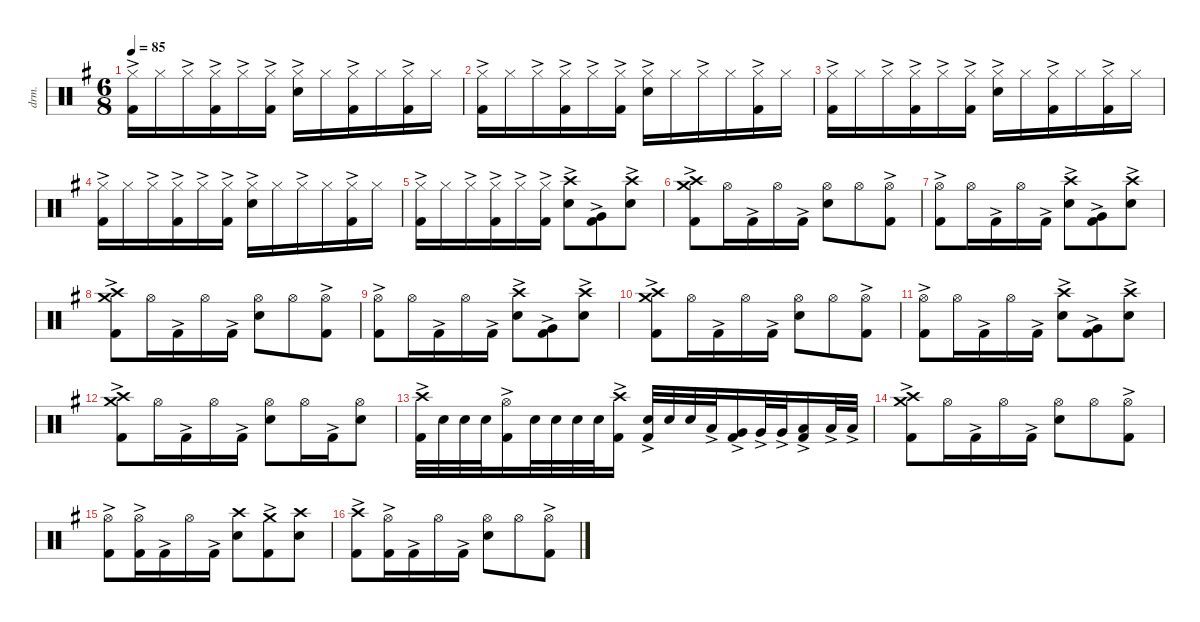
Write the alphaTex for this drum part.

\defaultSystemsLayout 4
\hideDynamics
\bracketExtendMode nobrackets
\otherSystemsTrackNameOrientation horizontal
\track ("Josh Freese" "drm.") {instrument percussion}
\staff {score}
\articulation defaults
\ts (6 8)
\tempo 85
\clef neutral
\ks eminor
("Hi-Hat (closed)"{ac acc forcenatural} "Kick (hit) 2"{ac acc forcenatural}).16{dy f} "Hi-Hat (closed)"{acc forcenatural}.16 "Hi-Hat (closed)"{ac acc forcenatural}.16 ("Hi-Hat (closed)"{acc forcenatural} "Kick (hit) 2"{ac acc forcenatural}).16 "Hi-Hat (closed)"{ac acc forcenatural}.16 ("Hi-Hat (closed)"{acc forcenatural} "Kick (hit) 2"{ac acc forcenatural}).16 ("Hi-Hat (closed)"{ac acc forcenatural} "Snare (hit) 2"{acc forcenatural}).16 "Hi-Hat (closed)"{acc forcenatural}.16 ("Hi-Hat (closed)"{ac acc forcenatural} "Kick (hit) 2"{ac acc forcenatural}).16 "Hi-Hat (closed)"{acc forcenatural}.16 ("Hi-Hat (closed)"{ac acc forcenatural} "Kick (hit) 2"{ac acc forcenatural}).16 "Hi-Hat (closed)"{acc forcenatural}.16 |
("Hi-Hat (closed)"{ac acc forcenatural} "Kick (hit) 2"{ac acc forcenatural}).16 "Hi-Hat (closed)"{acc forcenatural}.16 "Hi-Hat (closed)"{ac acc forcenatural}.16 ("Hi-Hat (closed)"{acc forcenatural} "Kick (hit) 2"{ac acc forcenatural}).16 "Hi-Hat (closed)"{ac acc forcenatural}.16 ("Hi-Hat (closed)"{acc forcenatural} "Kick (hit) 2"{ac acc forcenatural}).16 ("Hi-Hat (closed)"{ac acc forcenatural} "Snare (hit) 2"{acc forcenatural}).16 "Hi-Hat (closed)"{acc forcenatural}.16 "Hi-Hat (closed)"{ac acc forcenatural}.16 "Hi-Hat (closed)"{acc forcenatural}.16 ("Hi-Hat (closed)"{ac acc forcenatural} "Kick (hit) 2"{ac acc forcenatural}).16 "Hi-Hat (closed)"{acc forcenatural}.16 |
("Hi-Hat (closed)"{ac acc forcenatural} "Kick (hit) 2"{ac acc forcenatural}).16 "Hi-Hat (closed)"{acc forcenatural}.16 "Hi-Hat (closed)"{ac acc forcenatural}.16 ("Hi-Hat (closed)"{acc forcenatural} "Kick (hit) 2"{ac acc forcenatural}).16 "Hi-Hat (closed)"{ac acc forcenatural}.16 ("Hi-Hat (closed)"{acc forcenatural} "Kick (hit) 2"{ac acc forcenatural}).16 ("Hi-Hat (closed)"{ac acc forcenatural} "Snare (hit) 2"{acc forcenatural}).16 "Hi-Hat (closed)"{acc forcenatural}.16 ("Hi-Hat (closed)"{ac acc forcenatural} "Kick (hit) 2"{ac acc forcenatural}).16 "Hi-Hat (closed)"{acc forcenatural}.16 ("Hi-Hat (closed)"{ac acc forcenatural} "Kick (hit) 2"{ac acc forcenatural}).16 "Hi-Hat (closed)"{acc forcenatural}.16 |
("Hi-Hat (closed)"{ac acc forcenatural} "Kick (hit) 2"{ac acc forcenatural}).16 "Hi-Hat (closed)"{acc forcenatural}.16 "Hi-Hat (closed)"{ac acc forcenatural}.16 ("Hi-Hat (closed)"{acc forcenatural} "Kick (hit) 2"{ac acc forcenatural}).16 "Hi-Hat (closed)"{ac acc forcenatural}.16 ("Hi-Hat (closed)"{acc forcenatural} "Kick (hit) 2"{ac acc forcenatural}).16 ("Hi-Hat (closed)"{ac acc forcenatural} "Snare (hit) 2"{acc forcenatural}).16 "Hi-Hat (closed)"{acc forcenatural}.16 "Hi-Hat (closed)"{ac acc forcenatural}.16 "Hi-Hat (closed)"{acc forcenatural}.16 ("Hi-Hat (closed)"{ac acc forcenatural} "Kick (hit) 2"{ac acc forcenatural}).16 "Hi-Hat (closed)"{acc forcenatural}.16 |
("Hi-Hat (closed)"{ac acc forcenatural} "Kick (hit) 2"{ac acc forcenatural}).16 "Hi-Hat (closed)"{acc forcenatural}.16 "Hi-Hat (closed)"{ac acc forcenatural}.16 ("Hi-Hat (closed)"{acc forcenatural} "Kick (hit) 2"{ac acc forcenatural}).16 "Hi-Hat (closed)"{ac acc forcenatural}.16 ("Hi-Hat (closed)"{acc forcenatural} "Kick (hit) 2"{ac acc forcenatural}).16 ("Crash high (hit)"{ac acc forcenatural} "Snare (hit) 2"{ac acc forcenatural}).8 ("Very Low Tom (hit)"{ac acc forcenatural} "Kick (hit) 2"{ac acc forcenatural}).8 ("Crash high (hit)"{ac acc forcenatural} "Snare (hit) 2"{ac acc forcenatural}).8 |
("Crash high (hit)"{acc forcenatural} "Crash medium (hit)"{acc forcenatural} "Kick (hit) 2"{ac acc forcenatural}).8 "Hi-Hat (open)"{acc forcenatural}.16 "Kick (hit) 2"{ac acc forcenatural}.16 "Hi-Hat (open)"{acc forcenatural}.16 "Kick (hit) 2"{ac acc forcenatural}.16 ("Hi-Hat (open)"{acc forcenatural} "Snare (hit) 2"{acc forcenatural}).8 "Hi-Hat (open)"{acc forcenatural}.8 ("Hi-Hat (open)"{acc forcenatural} "Kick (hit) 2"{ac acc forcenatural}).8 |
("Hi-Hat (open)"{acc forcenatural} "Kick (hit) 2"{ac acc forcenatural}).8 "Hi-Hat (open)"{acc forcenatural}.16 "Kick (hit) 2"{ac acc forcenatural}.16 "Hi-Hat (open)"{acc forcenatural}.16 "Kick (hit) 2"{ac acc forcenatural}.16 ("Crash high (hit)"{ac acc forcenatural} "Snare (hit) 2"{ac acc forcenatural}).8 ("Very Low Tom (hit)"{ac acc forcenatural} "Kick (hit) 2"{ac acc forcenatural}).8 ("Crash high (hit)"{ac acc forcenatural} "Snare (hit) 2"{ac acc forcenatural}).8 |
("Crash high (hit)"{acc forcenatural} "Crash medium (hit)"{acc forcenatural} "Kick (hit) 2"{ac acc forcenatural}).8 "Hi-Hat (open)"{acc forcenatural}.16 "Kick (hit) 2"{ac acc forcenatural}.16 "Hi-Hat (open)"{acc forcenatural}.16 "Kick (hit) 2"{ac acc forcenatural}.16 ("Hi-Hat (open)"{acc forcenatural} "Snare (hit) 2"{acc forcenatural}).8 "Hi-Hat (open)"{acc forcenatural}.8 ("Hi-Hat (open)"{acc forcenatural} "Kick (hit) 2"{ac acc forcenatural}).8 |
("Hi-Hat (open)"{acc forcenatural} "Kick (hit) 2"{ac acc forcenatural}).8 "Hi-Hat (open)"{acc forcenatural}.16 "Kick (hit) 2"{ac acc forcenatural}.16 "Hi-Hat (open)"{acc forcenatural}.16 "Kick (hit) 2"{ac acc forcenatural}.16 ("Crash high (hit)"{ac acc forcenatural} "Snare (hit) 2"{ac acc forcenatural}).8 ("Very Low Tom (hit)"{ac acc forcenatural} "Kick (hit) 2"{ac acc forcenatural}).8 ("Crash high (hit)"{ac acc forcenatural} "Snare (hit) 2"{ac acc forcenatural}).8 |
("Crash high (hit)"{acc forcenatural} "Crash medium (hit)"{acc forcenatural} "Kick (hit) 2"{ac acc forcenatural}).8 "Hi-Hat (open)"{acc forcenatural}.16 "Kick (hit) 2"{ac acc forcenatural}.16 "Hi-Hat (open)"{acc forcenatural}.16 "Kick (hit) 2"{ac acc forcenatural}.16 ("Hi-Hat (open)"{acc forcenatural} "Snare (hit) 2"{acc forcenatural}).8 "Hi-Hat (open)"{acc forcenatural}.8 ("Hi-Hat (open)"{acc forcenatural} "Kick (hit) 2"{ac acc forcenatural}).8 |
("Hi-Hat (open)"{acc forcenatural} "Kick (hit) 2"{ac acc forcenatural}).8 "Hi-Hat (open)"{acc forcenatural}.16 "Kick (hit) 2"{ac acc forcenatural}.16 "Hi-Hat (open)"{acc forcenatural}.16 "Kick (hit) 2"{ac acc forcenatural}.16 ("Crash high (hit)"{ac acc forcenatural} "Snare (hit) 2"{ac acc forcenatural}).8 ("Very Low Tom (hit)"{ac acc forcenatural} "Kick (hit) 2"{ac acc forcenatural}).8 ("Crash high (hit)"{ac acc forcenatural} "Snare (hit) 2"{ac acc forcenatural}).8 |
("Crash high (hit)"{acc forcenatural} "Crash medium (hit)"{acc forcenatural} "Kick (hit) 2"{ac acc forcenatural}).8 "Hi-Hat (open)"{acc forcenatural}.16 "Kick (hit) 2"{ac acc forcenatural}.16 "Hi-Hat (open)"{acc forcenatural}.16 "Kick (hit) 2"{ac acc forcenatural}.16 ("Hi-Hat (open)"{acc forcenatural} "Snare (hit) 2"{acc forcenatural}).8 "Hi-Hat (open)"{acc forcenatural}.16 "Kick (hit) 2"{ac acc forcenatural}.16 ("Hi-Hat (open)"{acc forcenatural} "Snare (hit) 2"{acc forcenatural}).8 |
("Crash high (hit)"{acc forcenatural} "Kick (hit) 2"{ac acc forcenatural}).32 "Snare (hit) 2"{acc forcenatural}.32 "Snare (hit) 2"{acc forcenatural}.32 "Snare (hit) 2"{acc forcenatural}.32 ("Hi-Hat (open)"{acc forcenatural} "Kick (hit) 2"{ac acc forcenatural}).16 "Snare (hit) 2"{acc forcenatural}.32 "Snare (hit) 2"{acc forcenatural}.32 "Snare (hit) 2"{acc forcenatural}.32 "Snare (hit) 2"{acc forcenatural}.32 ("Crash high (hit)"{acc forcenatural} "Kick (hit) 2"{ac acc forcenatural}).16 ("Snare (hit) 2"{ac acc forcenatural} "Kick (hit) 2"{ac acc forcenatural}).32 "Snare (hit) 2"{acc forcenatural}.32 "Snare (hit) 2"{acc forcenatural}.32 "Low Tom (hit)"{ac acc forcenatural}.32 ("Very Low Tom (hit)"{ac acc forcenatural} "Kick (hit) 2"{ac acc forcenatural}).16 "Very Low Tom (hit)"{ac acc forcenatural}.32 "Very Low Tom (hit)"{ac acc forcenatural}.32 ("Low Floor Tom (hit)"{acc forcenatural} "Kick (hit) 2"{ac acc forcenatural}).16 "Low Floor Tom (hit)"{ac acc forcenatural}.32 "Low Floor Tom (hit)"{ac acc forcenatural}.32 |
("Crash high (hit)"{acc forcenatural} "Crash medium (hit)"{acc forcenatural} "Kick (hit) 2"{ac acc forcenatural}).8 "Hi-Hat (open)"{acc forcenatural}.16 "Kick (hit) 2"{ac acc forcenatural}.16 "Hi-Hat (open)"{acc forcenatural}.16 "Kick (hit) 2"{ac acc forcenatural}.16 ("Hi-Hat (open)"{acc forcenatural} "Snare (hit) 2"{acc forcenatural}).8 "Hi-Hat (open)"{acc forcenatural}.8 ("Hi-Hat (open)"{acc forcenatural} "Kick (hit) 2"{ac acc forcenatural}).8 |
("Hi-Hat (open)"{acc forcenatural} "Kick (hit) 2"{ac acc forcenatural}).8 ("Hi-Hat (open)"{acc forcenatural} "Kick (hit) 2"{ac acc forcenatural}).16 "Kick (hit) 2"{ac acc forcenatural}.16 "Hi-Hat (open)"{acc forcenatural}.16 "Kick (hit) 2"{ac acc forcenatural}.16 ("Crash high (hit)"{acc forcenatural} "Snare (hit) 2"{acc forcenatural}).8 ("Crash medium (hit)"{acc forcenatural} "Kick (hit) 2"{ac acc forcenatural}).8 ("Crash high (hit)"{acc forcenatural} "Snare (hit) 2"{acc forcenatural}).8 |
("Crash high (hit)"{acc forcenatural} "Kick (hit) 2"{ac acc forcenatural}).8 ("Hi-Hat (open)"{acc forcenatural} "Kick (hit) 2"{ac acc forcenatural}).16 "Kick (hit) 2"{ac acc forcenatural}.16 "Hi-Hat (open)"{acc forcenatural}.16 "Kick (hit) 2"{ac acc forcenatural}.16 ("Hi-Hat (open)"{acc forcenatural} "Snare (hit) 2"{acc forcenatural}).8 "Hi-Hat (open)"{acc forcenatural}.8 ("Hi-Hat (open)"{acc forcenatural} "Kick (hit) 2"{ac acc forcenatural}).8
